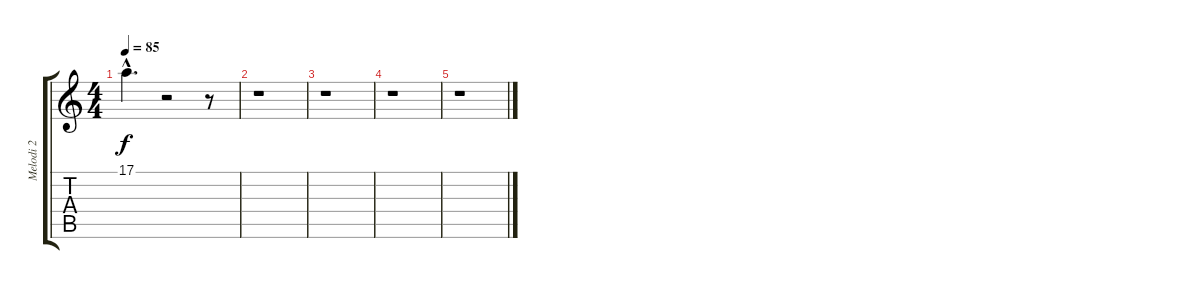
\track ("Melodi 2" "Melodi 2") {instrument choiraahs}
\staff {score tabs}
\tuning (E4 B3 G3 D3 A2 E2) {hide}
\ts (4 4)
\tempo 85
\clef g2
\ks c
17.1{hac}.4{d dy f} r.2 r.8 |
r.1 |
r.1 |
r.1 |
r.1
